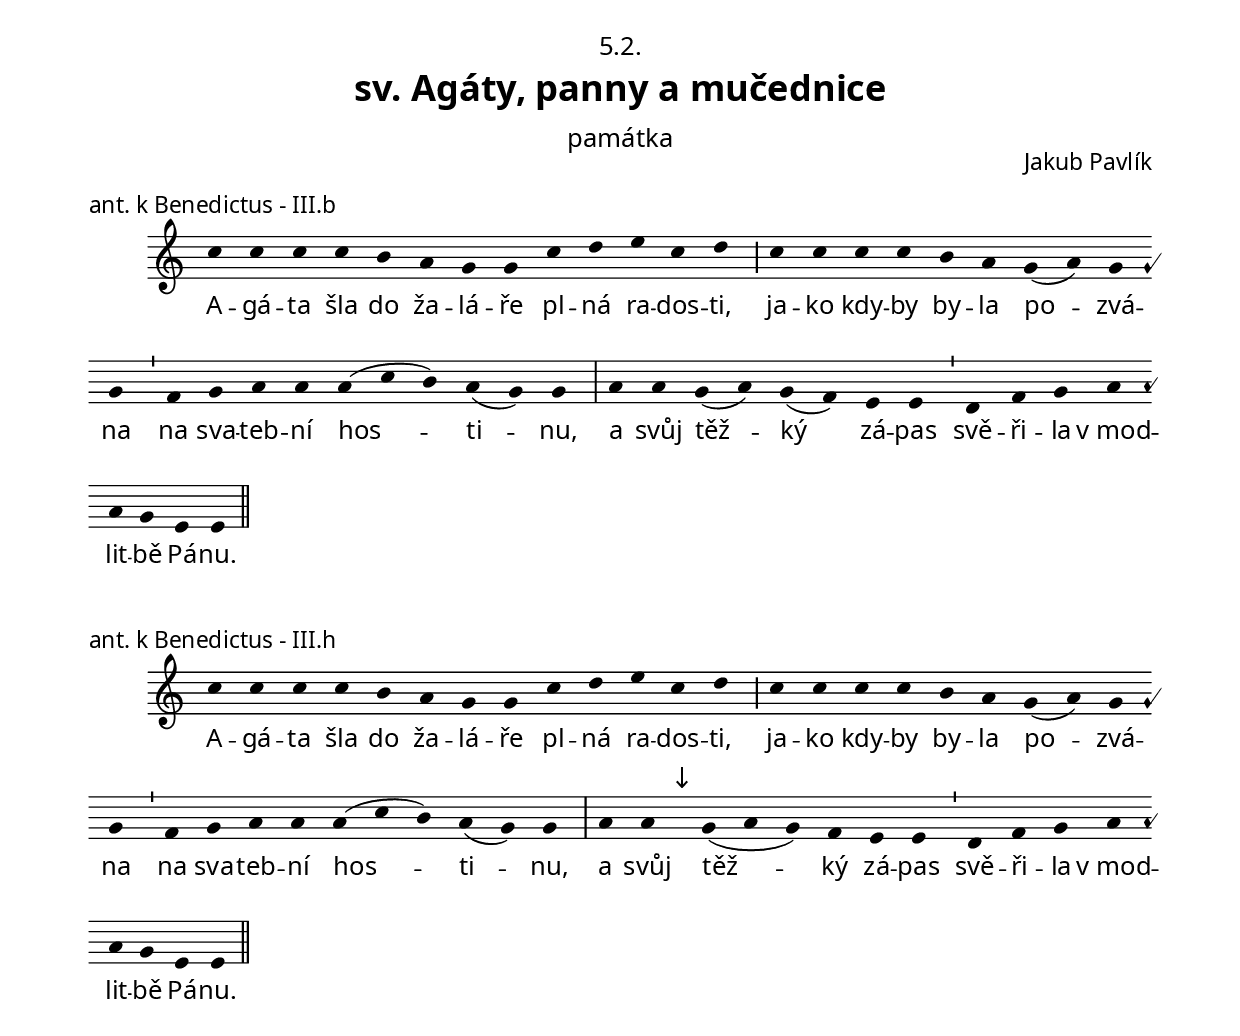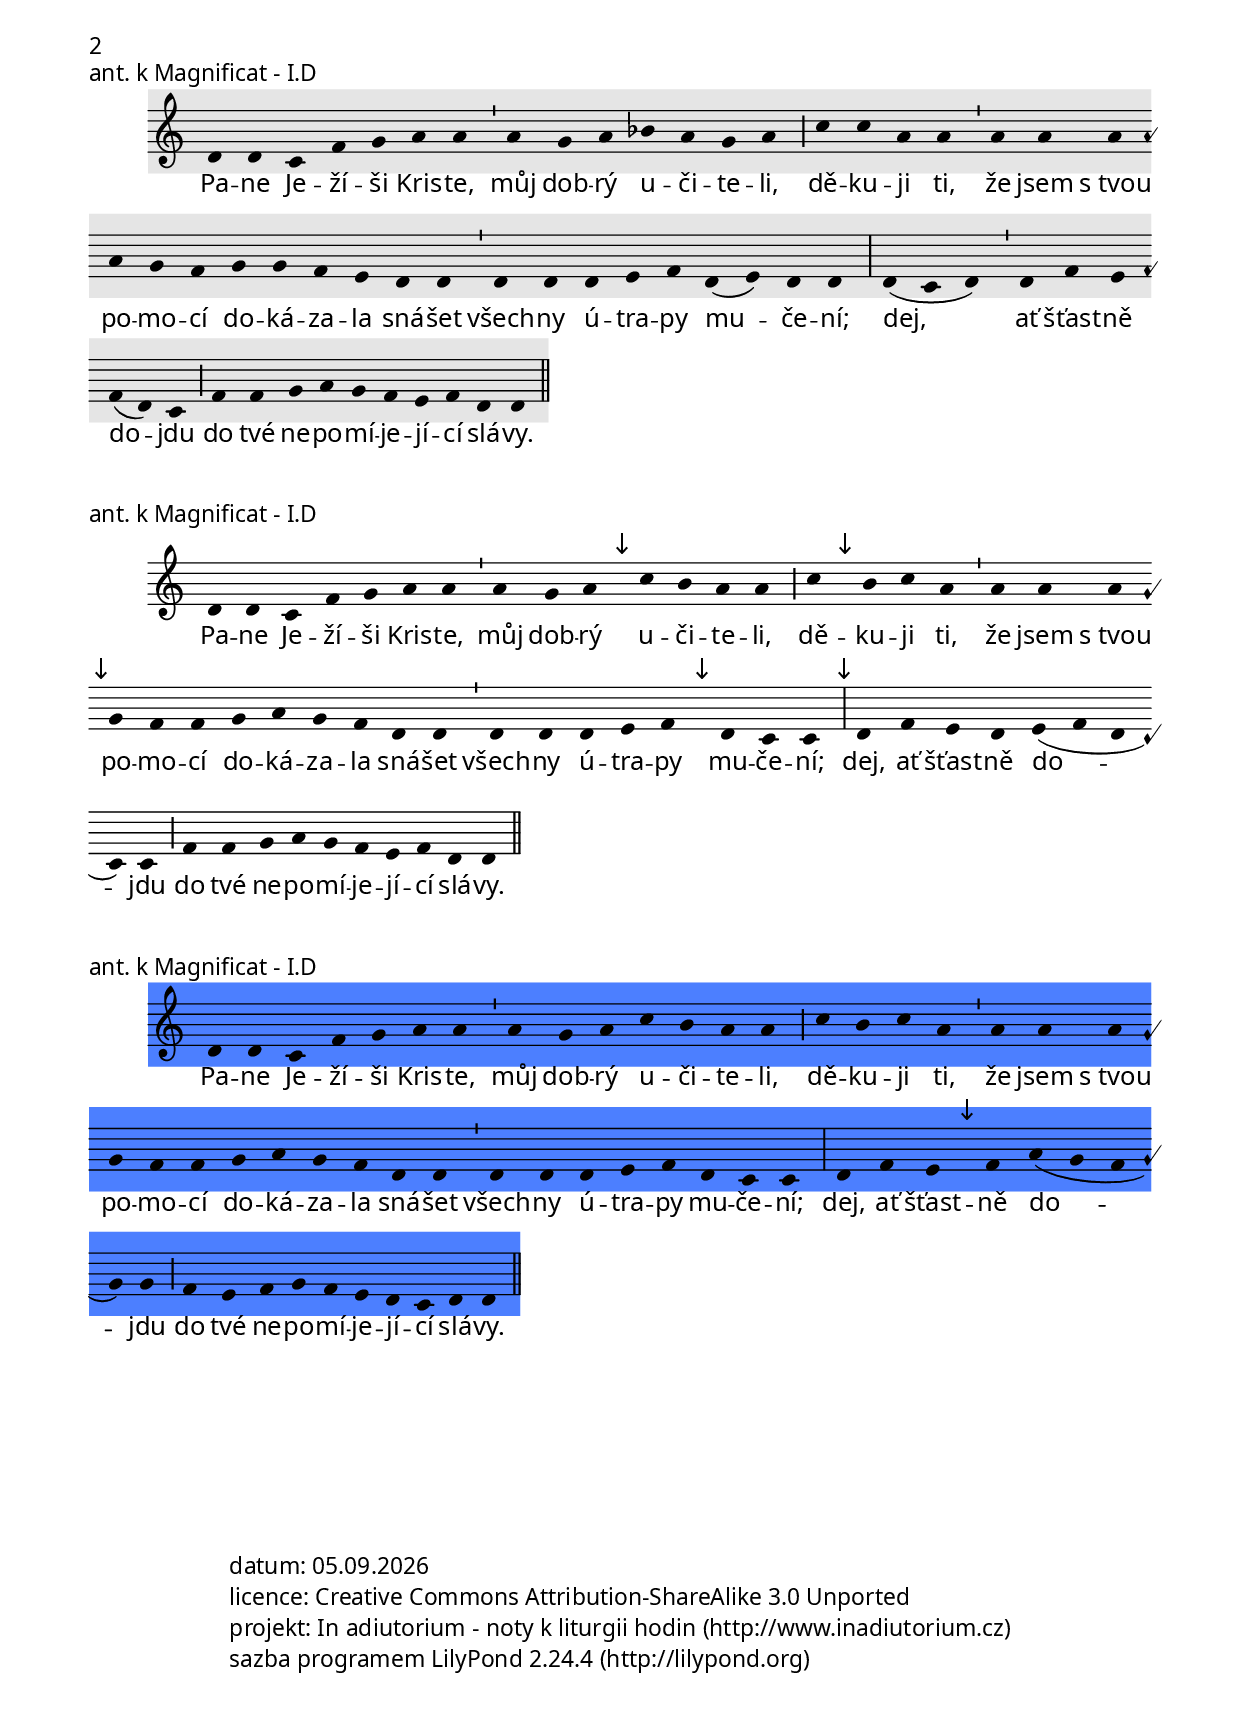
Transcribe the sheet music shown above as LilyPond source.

\version "2.19.16"

\include "../spolecne.ly"

\header {
  title = \markup\titleSvatek
            "sv. Agáty, panny a mučednice"
            památka
            5.2.
  composer = "Jakub Pavlík"
}

\score {
  \relative c'' {
    \choralniRezim
    c4 c c c b a g g c d e c d \barMaior
    c c c c b a g( a) g g \barMin
    f g a a a( c b) a( g) g \barMax
    a a g( a) g( f) e e \barMin
    d f g a a g e e \barFinalis
  }
  \addlyrics {
    A -- gá -- ta šla do ža -- lá -- ře pl -- ná ra -- dos -- ti,
    ja -- ko kdy -- by by -- la po -- zvá -- na
    na sva -- teb -- ní hos -- ti -- nu,
    a svůj těž -- ký zá -- pas
    svě -- ři -- la v_mod -- lit -- bě Pá -- nu.
  }
  \header {
    quid = "ant. k Benedictus"
    modus = "III"
    differentia = "b"
    psalmus = ""
    id = "aben"
    piece = \markup {\sestavTitulekBezZalmu}
  }
}

\score {
  \relative c'' {
    \choralniRezim
    c4 c c c b a g g c d e c d \barMaior
    c c c c b a g( a) g g \barMin
    f g a a a( c b) a( g) g \barMax
    a a \mark\sipka g( a g) f e e \barMin
    d f g a a g e e \barFinalis
  }
  \addlyrics {
    A -- gá -- ta šla do ža -- lá -- ře pl -- ná ra -- dos -- ti,
    ja -- ko kdy -- by by -- la po -- zvá -- na
    na sva -- teb -- ní hos -- ti -- nu,
    a svůj těž -- ký zá -- pas
    svě -- ři -- la v_mod -- lit -- bě Pá -- nu.
  }
  \header {
    quid = "ant. k Benedictus"
    modus = "III"
    differentia = "h"
    psalmus = ""
    id = "aben"
    piece = \markup {\sestavTitulekBezZalmu}
  }
}

\pageBreak

\score {
  \relative c' {
    \zvyraznovacSedy
    \choralniRezim
    d4 d c f g a a \barMin
    a g a bes a g a \barMaior
    c c a a \barMin
    a a a a g f g g f e d d \barMin
    d d d e f d( e) d d \barMax

    d( c d) \barMin d f e f( d) c \barMaior
    f f g a g f e f d d \barFinalis
  }
  \addlyrics {
    Pa -- ne Je -- ží -- ši Kris -- te,
    můj dob -- rý u -- či -- te -- li,
    dě -- ku -- ji ti,
    že jsem s_tvou po -- mo -- cí do -- ká -- za -- la sná -- šet
    všech -- ny ú -- tra -- py mu -- če -- ní;

    dej, ať šťast -- ně do -- jdu
    do tvé ne -- po -- mí -- je -- jí -- cí slá -- vy.
  }
  \header {
    quid = "ant. k Magnificat"
    modus = "I"
    differentia = "D"
    psalmus = ""
    id = "amag"
    piece = \markup {\sestavTitulekBezZalmu}
  }
}

\score {
  \relative c' {
    \choralniRezim
    d4 d c f g a a \barMin
    a g a \mark\sipka c b a a \barMaior
    c \mark\sipka b c a \barMin
    a a a \mark\sipka g f f g a g f d d \barMin
    d d d e f \mark\sipka d c c \barMax

    \mark\sipka d f e d e( f d c) c \barMaior
    f f g a g f e f d d \barFinalis
  }
  \addlyrics {
    Pa -- ne Je -- ží -- ši Kris -- te,
    můj dob -- rý u -- či -- te -- li,
    dě -- ku -- ji ti,
    že jsem s_tvou po -- mo -- cí do -- ká -- za -- la sná -- šet
    všech -- ny ú -- tra -- py mu -- če -- ní;

    dej, ať šťast -- ně do -- jdu
    do tvé ne -- po -- mí -- je -- jí -- cí slá -- vy.
  }
  \header {
    quid = "ant. k Magnificat"
    modus = "I"
    differentia = "D"
    psalmus = ""
    id = "amag"
    piece = \markup {\sestavTitulekBezZalmu}
  }
}

\score {
  \relative c' {
    \zvyraznovacModry
    \choralniRezim
    d4 d c f g a a \barMin
    a g a c b a a \barMaior
    c b c a \barMin
    a a a g f f g a g f d d \barMin
    d d d e f d c c \barMax

    d f e \mark\sipka f a( g f g) g \barMaior
    f e f g f e d c d d \barFinalis
  }
  \addlyrics {
    Pa -- ne Je -- ží -- ši Kris -- te,
    můj dob -- rý u -- či -- te -- li,
    dě -- ku -- ji ti,
    že jsem s_tvou po -- mo -- cí do -- ká -- za -- la sná -- šet
    všech -- ny ú -- tra -- py mu -- če -- ní;

    dej, ať šťast -- ně do -- jdu
    do tvé ne -- po -- mí -- je -- jí -- cí slá -- vy.
  }
  \header {
    quid = "ant. k Magnificat"
    modus = "I"
    differentia = "D"
    psalmus = ""
    id = "amag"
    piece = \markup {\sestavTitulekBezZalmu}
  }
}